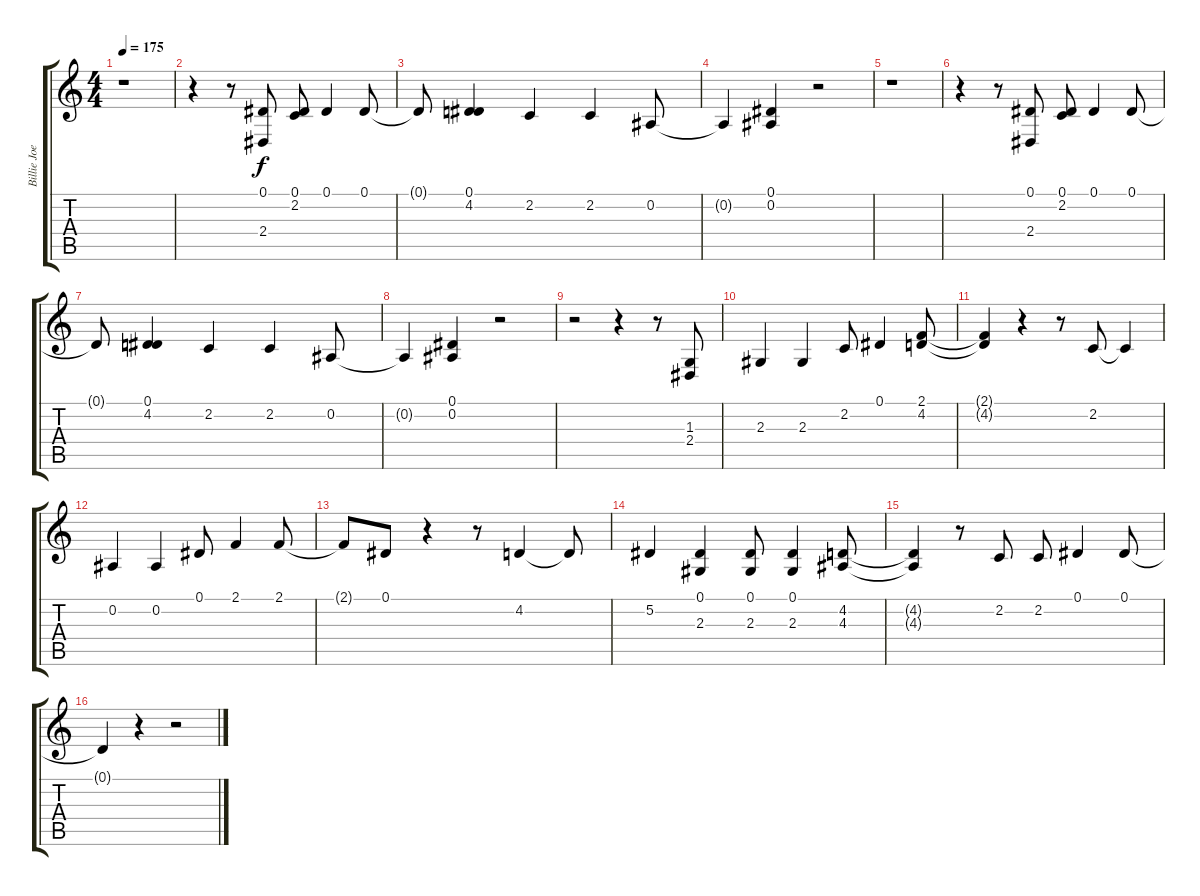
\track ("Billie Joe Vocal" "Billie Joe") {instrument altosax}
\staff {score tabs}
\tuning (Eb4 Bb3 Gb3 Db3 Ab2 Eb2) {hide}
\ts (4 4)
\tempo 175
\clef g2
\ks c
r.1{dy f} |
r.4 r.8 (0.1 2.4).8 (0.1 2.2).8 0.1.4 0.1.8 |
0.1{t}.8 (0.1 4.2).4 2.2.4 2.2.4 0.2.8 |
0.2{t}.4 (0.1 0.2).4 r.2 |
r.1 |
r.4 r.8 (0.1 2.4).8 (0.1 2.2).8 0.1.4 0.1.8 |
0.1{t}.8 (0.1 4.2).4 2.2.4 2.2.4 0.2.8 |
0.2{t}.4 (0.1 0.2).4 r.2 |
r.2 r.4 r.8 (1.3 2.4).8 |
2.3.4 2.3.4 2.2.8 0.1.4 (2.1 4.2).8 |
(2.1{t} 4.2{t}).4 r.4 r.8 2.2.8 2.2{t}.4 |
0.2.4 0.2.4 0.1.8 2.1.4 2.1.8 |
2.1{t}.8 0.1.8 r.4 r.8 4.2.4 4.2{t}.8 |
5.2.4 (0.1 2.3).4 (0.1 2.3).8 (0.1 2.3).4 (4.2 4.3).8 |
(4.2{t} 4.3{t}).4 r.8 2.2.8 2.2.8 0.1.4 0.1.8 |
0.1{t}.4 r.4 r.2
